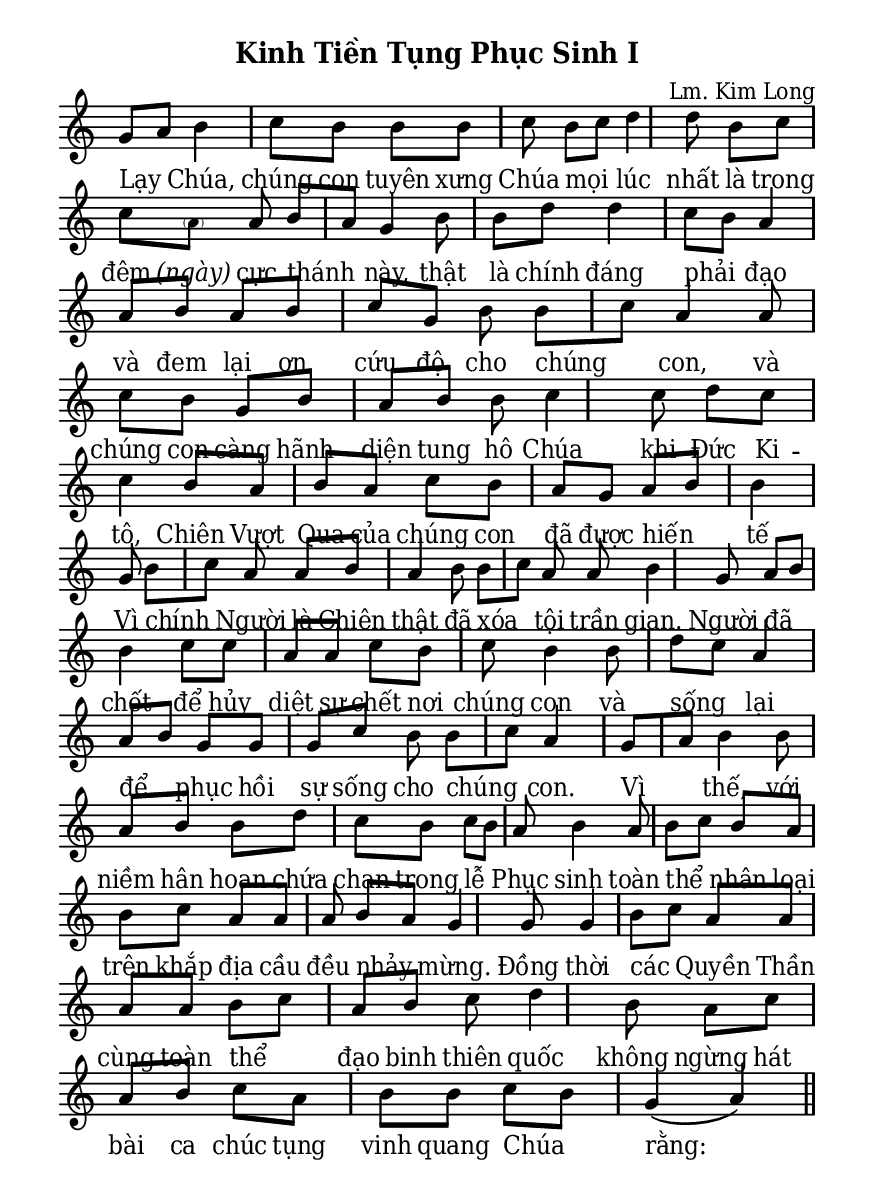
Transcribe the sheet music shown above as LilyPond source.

% Cài đặt chung\
\version "2.22.1"
\include "english.ly"
\include "gregorian.ly"

\header {
  subtitle = \markup { \huge \bold "Kinh Tiền Tụng Phục Sinh I" }
  composer = "Lm. Kim Long"
  %arranger = " "
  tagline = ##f
}

% Nhạc phiên khúc
nhacPhienKhucSop = \relative c'' {
  g8 \hide ([a]) b4 c8 b b b c b \hide ([c]) d4 d8 b c
  c
  \once \override NoteColumn.force-hshift = #1.5
  \tweak font-size #-2
  \parenthesize
  a
  a b \hide ([a]) g4 b8 b d d4 c8 \hide ([b]) a4 a8 b a b
  c g b b \hide ([c]) a4 a8 c b g b a b b c4
  c8 d c c4 b8 a b a c b a g a \hide ([b]) b4 \bar "|"
  g8 b \hide ([c]) a a b a4 b8 b \hide ([c]) a a b4 g8
  a \hide ([b]) b4 c8 c a a c b c b4 b8 d \hide ([c]) a4 a8 \hide ([b])
  g g g c b b \hide ([c]) a4 \bar "|" g8 \hide ([a]) b4 b8 a b b d
  c b c \hide ([b]) a b4 a8 b \hide ([c]) b a b c a a
  a b \hide ([a]) g4 g8 g4 b8 \hide ([c]) a a a a b \hide ([c]) a b
  c d4 b8 a c a b c a b b c \hide ([b]) g4 (a) \bar "||"
}

% Lời phiên khúc
loiPhienKhucSop = \lyrics {
  Lạy Chúa, chúng con tuyên xưng Chúa mọi lúc
  nhất là trong đêm
	  \override Lyrics.LyricText.font-shape = #'italic
	  (ngày)
	\revert Lyrics.LyricText.font-shape
  cực thánh này, thật là chính đáng phải đạo
  và đem lại ơn cứu độ cho chúng con,
  và chúng con càng hãnh diện tung hô Chúa khi Đức Ki -- tô,
  Chiên Vượt Qua của chúng con đã được hiến tế
  Vì chính Người là Chiên thật đã xóa tội trần gian.
  Người đã chết để hủy diệt sự chết nơi chúng con
  và sống lại để phục hồi sự sống cho chúng con.
  Vì thế, với niềm hân hoan chứa chan trong lễ Phục sinh
  toàn thể nhân loại trên khắp địa cầu đều nhảy mừng.
  Đồng thời các Quyền Thần cùng toàn thể đạo binh thiên quốc
  không ngừng hát bài ca chúc tụng vinh quang Chúa rằng:
}

% Dàn trang
\paper {
  #(set-paper-size "a5")
  top-margin = 10\mm
  bottom-margin = 10\mm
  left-margin = 10\mm
  right-margin = 10\mm
  #(define fonts
	 (make-pango-font-tree "Deja Vu Serif Condensed"
	 		       "Deja Vu Serif Condensed"
			       "Deja Vu Serif Condensed"
			       (/ 20 20)))
  print-page-number = ##f
  page-count = 1
}

TongNhip = {
  \key c \major \time 2/4
  \set Timing.beamExceptions = #'()
  \set Timing.baseMoment = #(ly:make-moment 1/4)
}

\score {
  \new ChoirStaff <<
    \new Staff \with {
      \remove "Time_signature_engraver"
    }
    <<
      \new Voice = "beSop" {
        \clef treble \TongNhip \nhacPhienKhucSop
      }
      \new Lyrics \lyricsto beSop \loiPhienKhucSop
    >>
  >>
  \layout {
    \override Staff.TimeSignature.transparent = ##t
    \override Lyrics.LyricSpace.minimum-distance = #0.5
    \override Score.BarNumber.break-visibility = ##(#f #f #f)
    \override Score.SpacingSpanner.uniform-stretching = ##t
    \override Score.SpacingSpanner.packed-spacing = ##f
    \set Score.defaultBarType = ""
    \set Score.barAlways = ##t
    ragged-last = ##f
    %indent = 10
  } 
}
